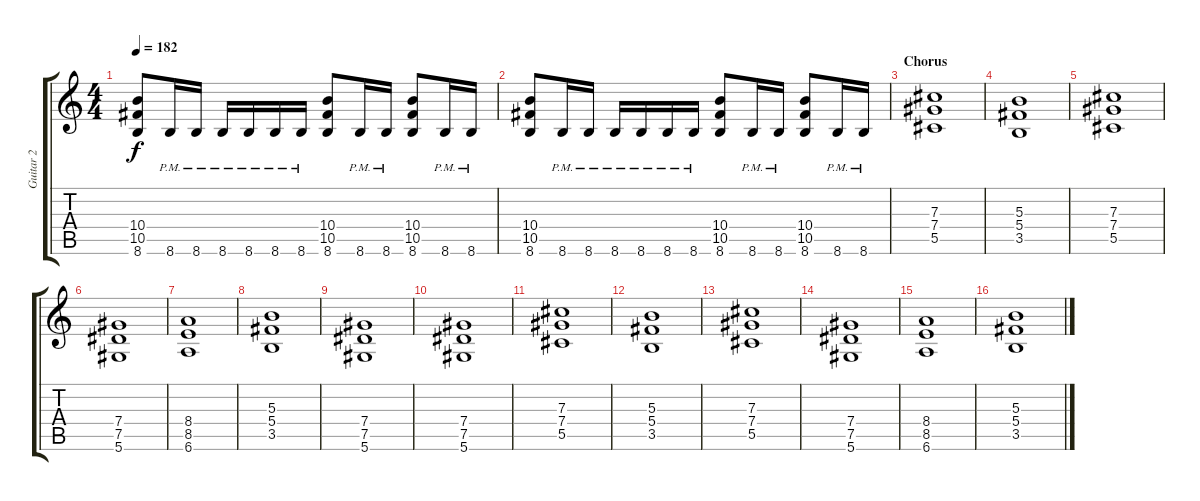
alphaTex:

\track ("Guitar 2" "Guitar 2") {instrument distortionguitar}
\staff {score tabs}
\tuning (Eb4 Bb3 Gb3 Db3 Ab2 Eb2) {hide}
\ts (4 4)
\tempo 182
\clef g2
\ks c
(10.4 10.5 8.6).8{dy f} 8.6{pm}.16 8.6{pm}.16 8.6{pm}.16 8.6{pm}.16 8.6{pm}.16 8.6{pm}.16 (10.4 10.5 8.6).8 8.6{pm}.16 8.6{pm}.16 (10.4 10.5 8.6).8 8.6{pm}.16 8.6{pm}.16 |
(10.4 10.5 8.6).8 8.6{pm}.16 8.6{pm}.16 8.6{pm}.16 8.6{pm}.16 8.6{pm}.16 8.6{pm}.16 (10.4 10.5 8.6).8 8.6{pm}.16 8.6{pm}.16 (10.4 10.5 8.6).8 8.6{pm}.16 8.6{pm}.16 |
\section ("" "Chorus")
(7.3 7.4 5.5).1 |
(5.3 5.4 3.5).1 |
(7.3 7.4 5.5).1 |
(7.4 7.5 5.6).1 |
(8.4 8.5 6.6).1 |
(5.3 5.4 3.5).1 |
(7.4 7.5 5.6).1 |
(7.4 7.5 5.6).1 |
(7.3 7.4 5.5).1{volume 13} |
(5.3 5.4 3.5).1 |
(7.3 7.4 5.5).1 |
(7.4 7.5 5.6).1 |
(8.4 8.5 6.6).1 |
(5.3 5.4 3.5).1
